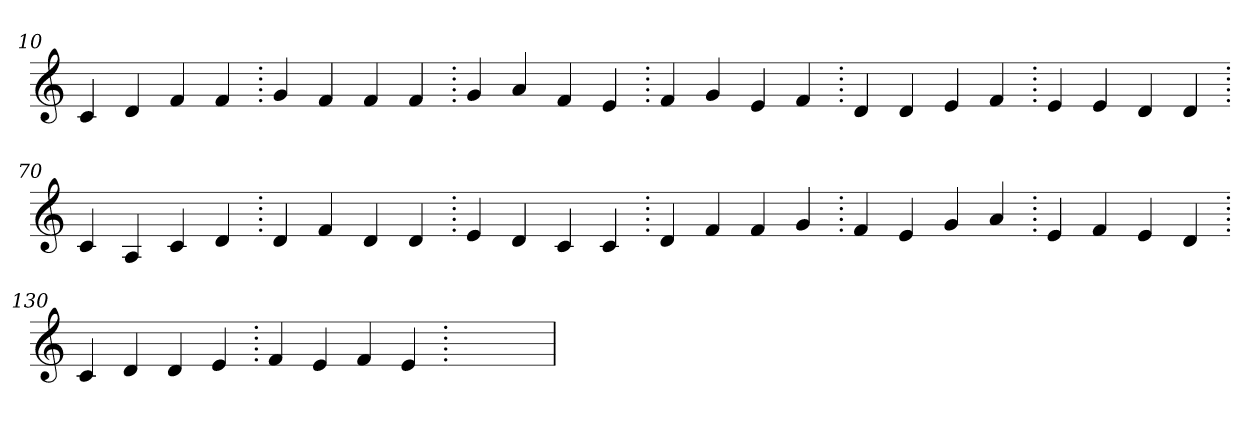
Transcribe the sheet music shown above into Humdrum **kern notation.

**kern
*part1
*staff1
*clefG2
=10.
4c
4d
4f
4f
=20.
4g
4f
4f
4f
=30.
4g
4a
4f
4e
=40.
4f
4g
4e
4f
=50.
4d
4d
4e
4f
=60.
4e
4e
4d
4d
=70.
4c
4A
4c
4d
=80.
4d
4f
4d
4d
=90.
4e
4d
4c
4c
=100.
4d
4f
4f
4g
=110.
4f
4e
4g
4a
=120.
4e
4f
4e
4d
=130.
4c
4d
4d
4e
=140.
4f
4e
4f
4e
=150.
1ryy
=
*-
